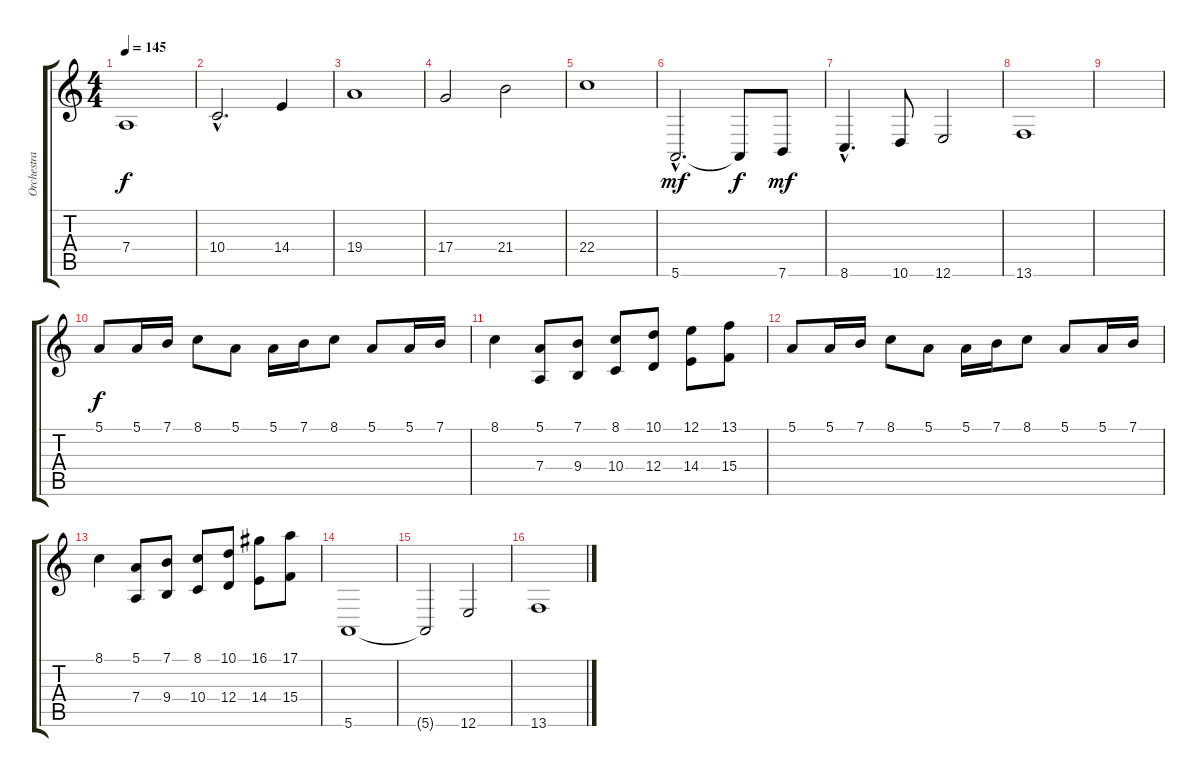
\track ("Orchestra - Bassoon" "Orchestra ") {instrument bassoon}
\staff {score tabs}
\tuning (E4 B3 G3 D3 A2 E2) {hide}
\ts (4 4)
\tempo 145
\clef g2
\ks c
7.4.1{dy f} |
10.4{hac}.2{d} 14.4.4 |
19.4.1 |
17.4.2 21.4.2 |
22.4.1{volume 0} |
5.6{hac}.2{d dy mf volume 10 balance 16} 5.6{t}.8{dy f} 7.6.8{dy mf} |
8.6{hac}.4{d} 10.6.8 12.6.2 |
13.6.1 |
|
5.1.8{dy f instrument electricpiano2} 5.1.16 7.1.16 8.1.8 5.1.8 5.1.16 7.1.16 8.1.8 5.1.8 5.1.16 7.1.16 |
8.1.4 (5.1 7.4).8 (7.1 9.4).8 (8.1 10.4).8 (10.1 12.4).8 (12.1 14.4).8 (13.1 15.4).8 |
5.1.8 5.1.16 7.1.16 8.1.8 5.1.8 5.1.16 7.1.16 8.1.8 5.1.8 5.1.16 7.1.16 |
8.1.4 (5.1 7.4).8 (7.1 9.4).8 (8.1 10.4).8 (10.1 12.4).8 (16.1 14.4).8 (17.1 15.4).8 |
5.6.1{volume 10 balance 8 instrument bassoon} |
5.6{t}.2 12.6.2 |
13.6.1
